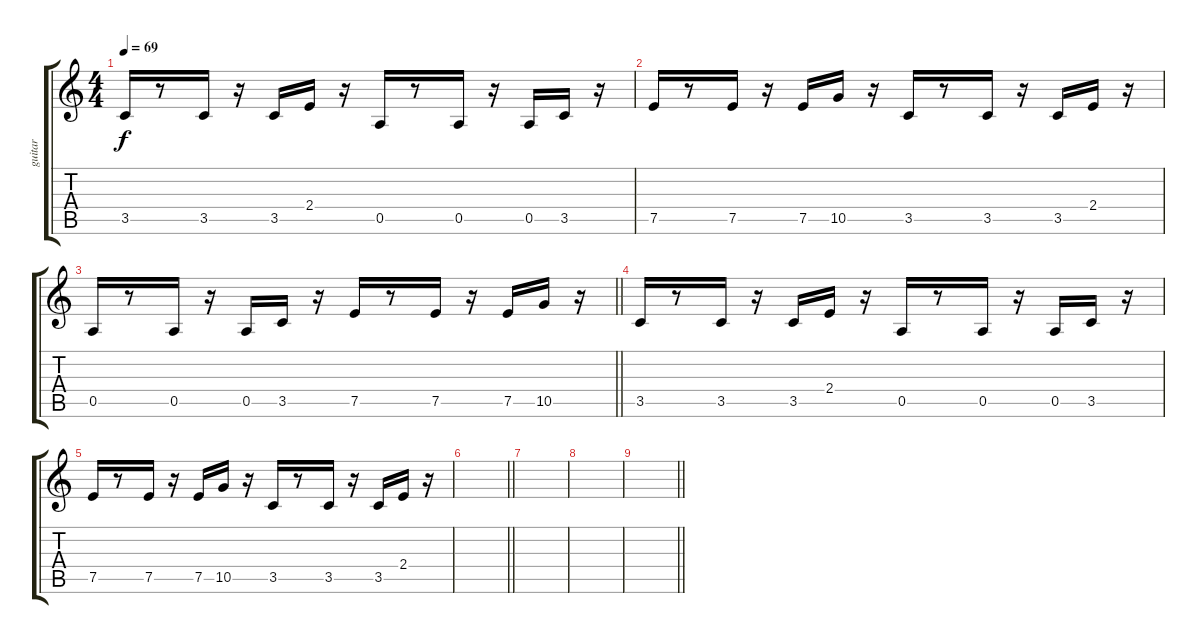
\track ("guitar" "guitar") {instrument electricguitarclean}
\staff {score tabs}
\tuning (E4 B3 G3 D3 A2 E2) {hide}
\ts (4 4)
\tempo 69
\clef g2
\ks c
3.5.16{dy f} r.8 3.5.16 r.16 3.5.16 2.4.16 r.16 0.5.16 r.8 0.5.16 r.16 0.5.16 3.5.16 r.16 |
7.5.16 r.8 7.5.16 r.16 7.5.16 10.5.16 r.16 3.5.16 r.8 3.5.16 r.16 3.5.16 2.4.16 r.16 |
\barLineRight lightlight
0.5.16 r.8 0.5.16 r.16 0.5.16 3.5.16 r.16 7.5.16 r.8 7.5.16 r.16 7.5.16 10.5.16 r.16 |
3.5.16 r.8 3.5.16 r.16 3.5.16 2.4.16 r.16 0.5.16 r.8 0.5.16 r.16 0.5.16 3.5.16 r.16 |
7.5.16 r.8 7.5.16 r.16 7.5.16 10.5.16 r.16 3.5.16 r.8 3.5.16 r.16 3.5.16 2.4.16 r.16 |
\barLineRight lightlight
|
|
|
\barLineRight lightlight
